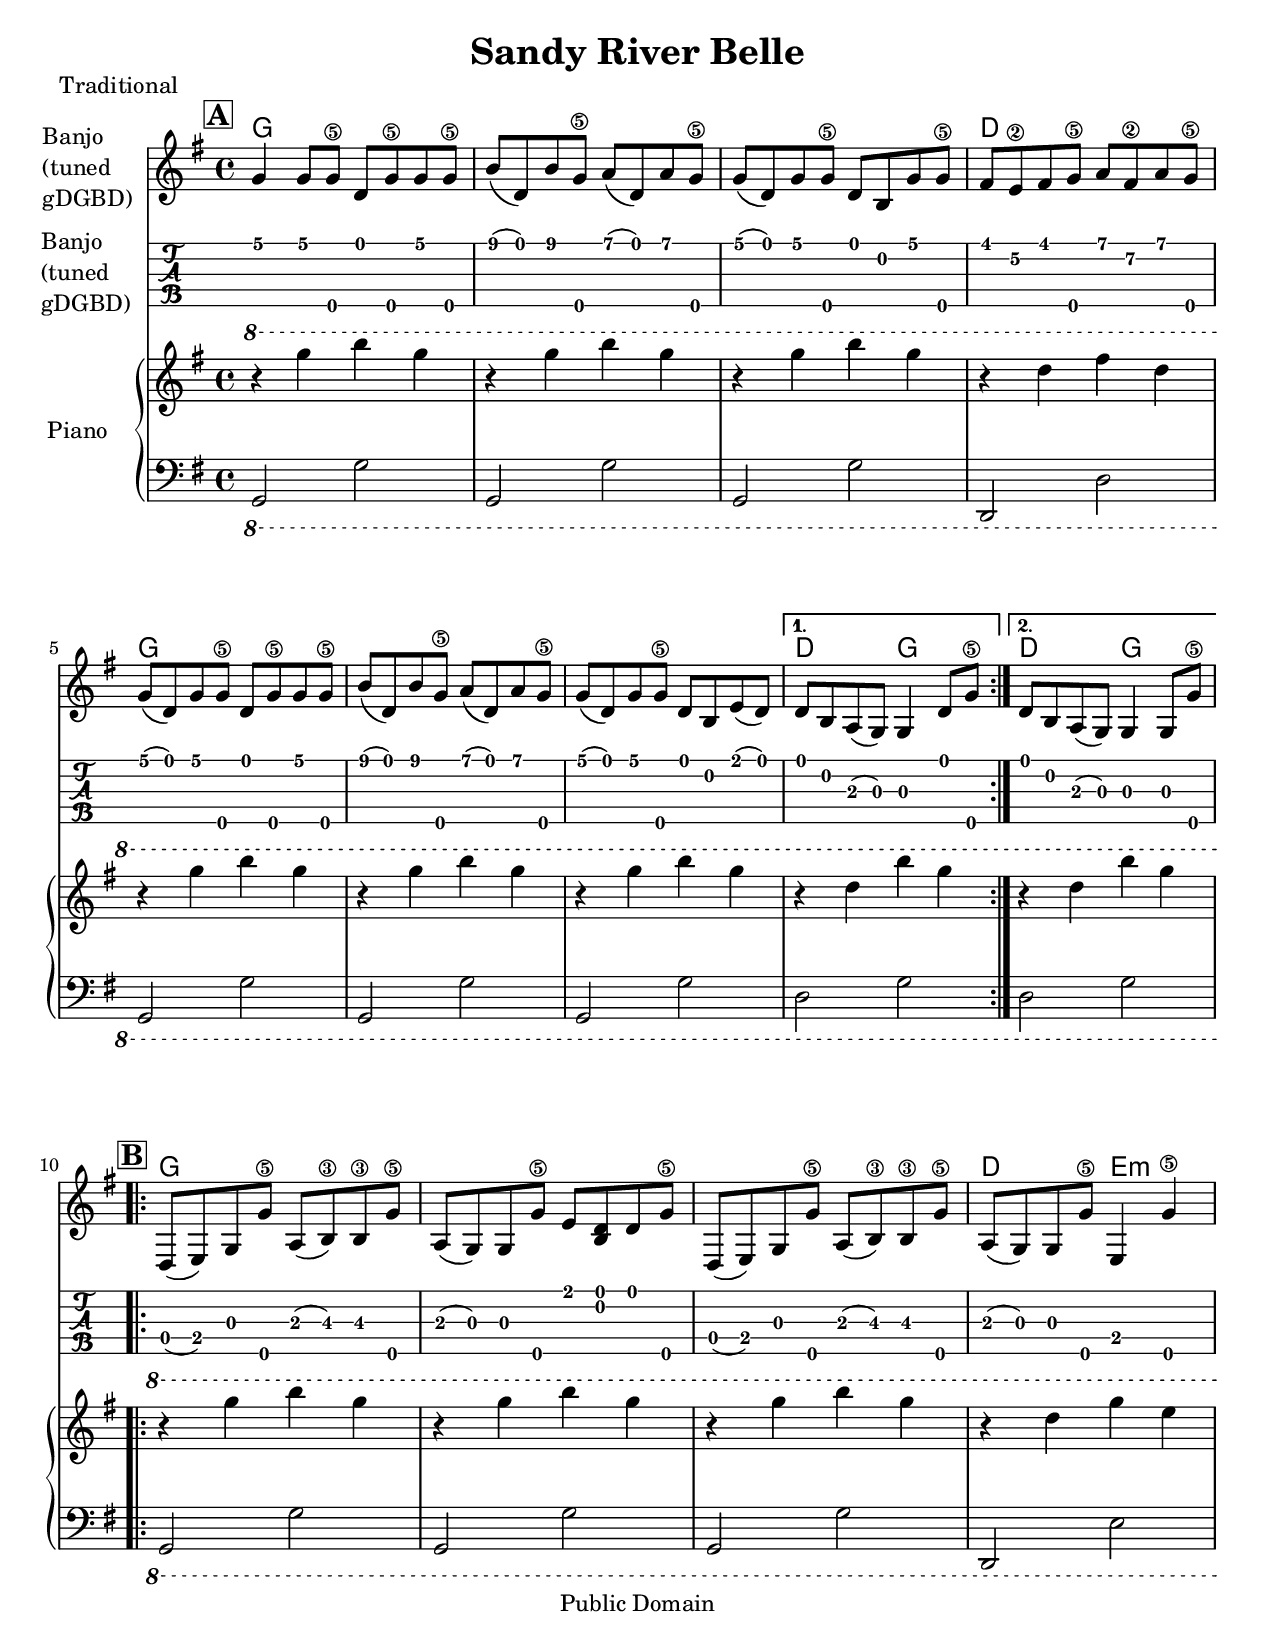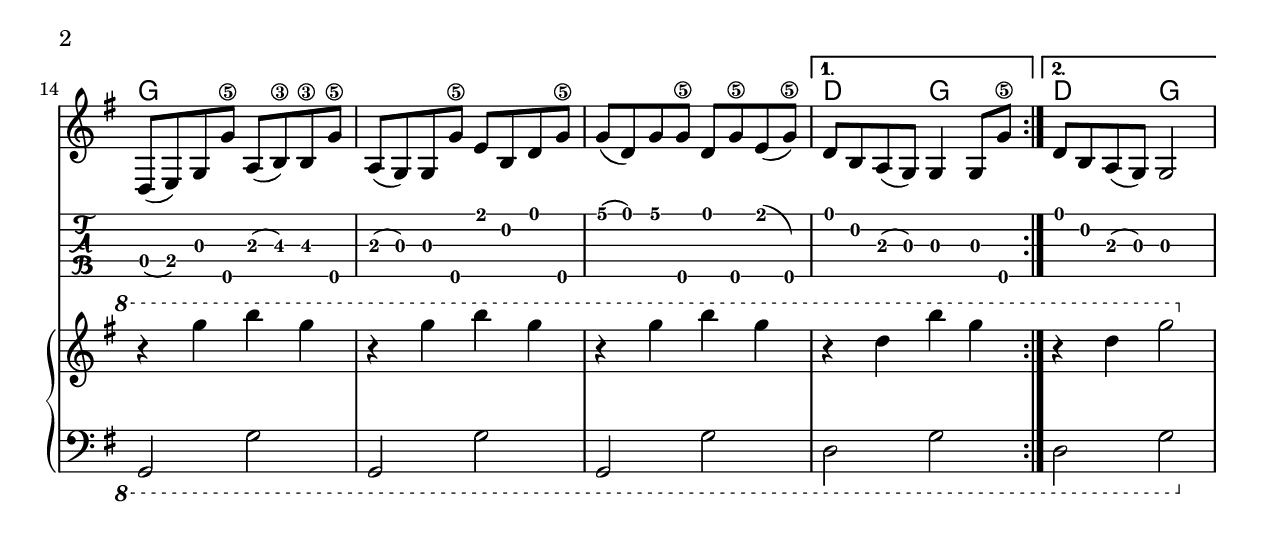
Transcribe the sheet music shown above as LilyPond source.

\version "2.6.3"
\header {
  title = "Sandy River Belle"
  piece = "Traditional"
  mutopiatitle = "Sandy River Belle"
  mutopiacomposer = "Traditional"
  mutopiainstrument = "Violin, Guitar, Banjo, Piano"
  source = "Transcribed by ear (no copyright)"
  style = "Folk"
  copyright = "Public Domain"
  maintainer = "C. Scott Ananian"
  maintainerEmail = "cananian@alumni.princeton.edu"
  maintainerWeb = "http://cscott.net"
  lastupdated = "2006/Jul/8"
  meter = 129
}
#(set-default-paper-size "letter")

banjo = \relative c'
{
  \set Staff.instrument = \markup{ \column{ "Banjo" "(tuned" "gDGBD)" } }
  \set Staff.midiInstrument = "banjo"
  \key g \major

  \repeat volta 2 {
    g'4 g8 g\5 d g\5 g g\5
    b8( d,) b' g\5 a( d,) a' g\5
    g8( d) g g\5 d b g' g\5
    fis8 e\2 fis g\5 a fis\2 a g\5
    g8( d) g g\5 d g\5 g g\5
    b8( d,) b' g\5 a( d,) a' g\5
    g8( d) g g\5 d b e( d)
  }
  \alternative {
    { d8 b a( g) g4 d'8 g\5 }
    { d8 b a( g) g4 g8 g'\5 }
  }
  \break

% Part 2

  \repeat volta 2 {
    d,8( e) g g'\5 a,( b\3) b\3 g'\5
    a,8( g) g g'\5 e <d b> d g\5
    d,8( e) g g'\5 a,( b\3) b\3 g'\5
    a,8( g) g g'\5 e,4 g'\5
    d,8( e) g g'\5 a,( b\3) b\3 g'\5
    a,8( g) g g'\5 e b d g\5
    g8( d) g g\5 d g\5 e( g\5)
  }
  \alternative {
    { | d8 b a( g) g4 g8 g'\5 | }
    { | d8 b a( g) g2 | }
  }
}

harmonies = \chordmode {
   \set Staff.midiInstrument = "pizzicato strings"
   \set Score.markFormatter = #format-mark-box-letters
   \repeat volta 2 {
   \mark\default
   g4 g g g
   g4 g g g
   g4 g g g
   d4 d d d
   g4 g g g
   g4 g g g
   g4 g g g
  }
  \alternative {
   { d4 d g g }
   { d4 d g g }
  }
  \break

% Part 2
  \repeat volta 2 {
  \mark\default
  g4 g g g
  g4 g g g
  g4 g g g
  d4 d e:m e:m
  g4 g g g
  g4 g g g
  g4 g g g
  }
  \alternative {
   { d4 d g g }
   { d4 d g2 }
  }
}

pianotop = \relative c'''
{
  \key g \major
  #(set-octavation 1)

  \repeat volta 2 {
    r4 g' b g
    r4 g b g
    r4 g b g
    r4 d fis d

    r4 g b g
    r4 g b g
    r4 g b g
  }
  \alternative {
    { r4 d b' g }
    { r4 d b' g }
  }
  \break

% Part 2
  \repeat volta 2 {
    r4 g b g
    r4 g b g
    r4 g b g
    r4 d g e

    r4 g b g
    r4 g b g
    r4 g b g
  }
  \alternative {
    { r4 d b' g }
    { r4 d g2 }
  }
}

pianobot = \relative c,,
{
  \set Staff.midiInstrument = "acoustic bass"
  \key g \major
  #(set-octavation -1)

  \repeat volta 2 {
   g'2 g' g, g' g, g'
   d,2 d'
   g,2 g' g, g' g, g'
  }
  \alternative {
   { d2 g }
   { d2 g }
  }
  \break

% Part 2
  \repeat volta 2 {
   g,2 g' g, g' g, g'
   d,2 e'
   g,2 g' g, g' g, g'
  }
  \alternative {
   { d2 g }
   { d2 g }
  }
}

\score {
   <<
      \context ChordNames {
         \set chordChanges = ##t
         \harmonies
      }
   \context Staff = one \banjo %\melody
   \context TabStaff <<
     \set TabStaff.stringTunings = #'(2 -1 -5 -10 7)
% G tuning: 2 -1 -5 -10 7 (gDGBD)
% Old G:    4 2 -5 -10 7 (gDGDE)
% Double-C: 2 0 -5 -12 7
% capo'd:   4 2 -3 -10 9  (aDADE)
% D tuning: 2 -3 -6 -10 7
     \banjo
   >>
   \context PianoStaff <<
      #(set-accidental-style 'piano-cautionary)
      \set PianoStaff.instrument = \markup { "Piano" \hspace #2.0 }
     \context Staff = upper << \time 4/4 \pianotop >>
     \context Staff = lower << \clef bass \pianobot >>
   >>
   >>

   \layout{ }
}

\score {
  \unfoldRepeats
  \context PianoStaff <<
    \context Staff=upper << r4\pianotop >>
    \context Staff=lower << r4\f\pianobot >>
    \context Staff=chords <<r4\p\harmonies >>
%    \context Staff=melody << r4\melody >>
    \context Staff=banjo << r4\banjo >>
  >>
  \midi {
    \tempo 4=129
  }
}
